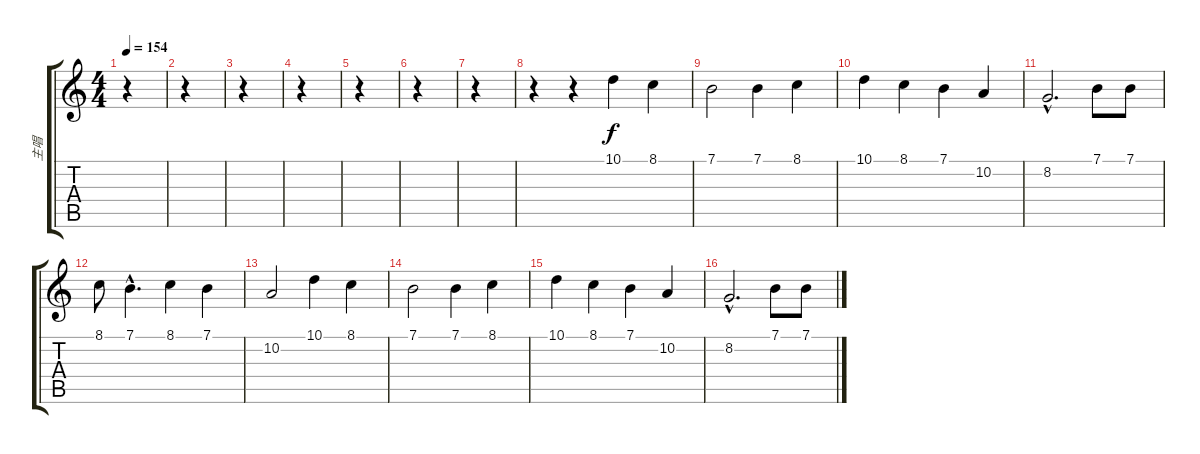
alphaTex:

\track ("主唱" "主唱") {instrument violin}
\staff {score tabs}
\tuning (E4 B3 G3 D3 A2 E2) {hide}
\ts (4 4)
\tempo 154
\clef g2
\ks c
r.4{dy f instrument violin} |
r.4 |
r.4 |
r.4 |
r.4 |
r.4 |
r.4 |
r.4 r.4 10.1.4 8.1.4 |
7.1.2 7.1.4 8.1.4 |
10.1.4 8.1.4 7.1.4 10.2.4 |
8.2{hac}.2{d} 7.1.8 7.1.8 |
8.1.8 7.1{hac}.4{d} 8.1.4 7.1.4 |
10.2.2 10.1.4 8.1.4 |
7.1.2 7.1.4 8.1.4 |
10.1.4 8.1.4 7.1.4 10.2.4 |
8.2{hac}.2{d} 7.1.8 7.1.8
